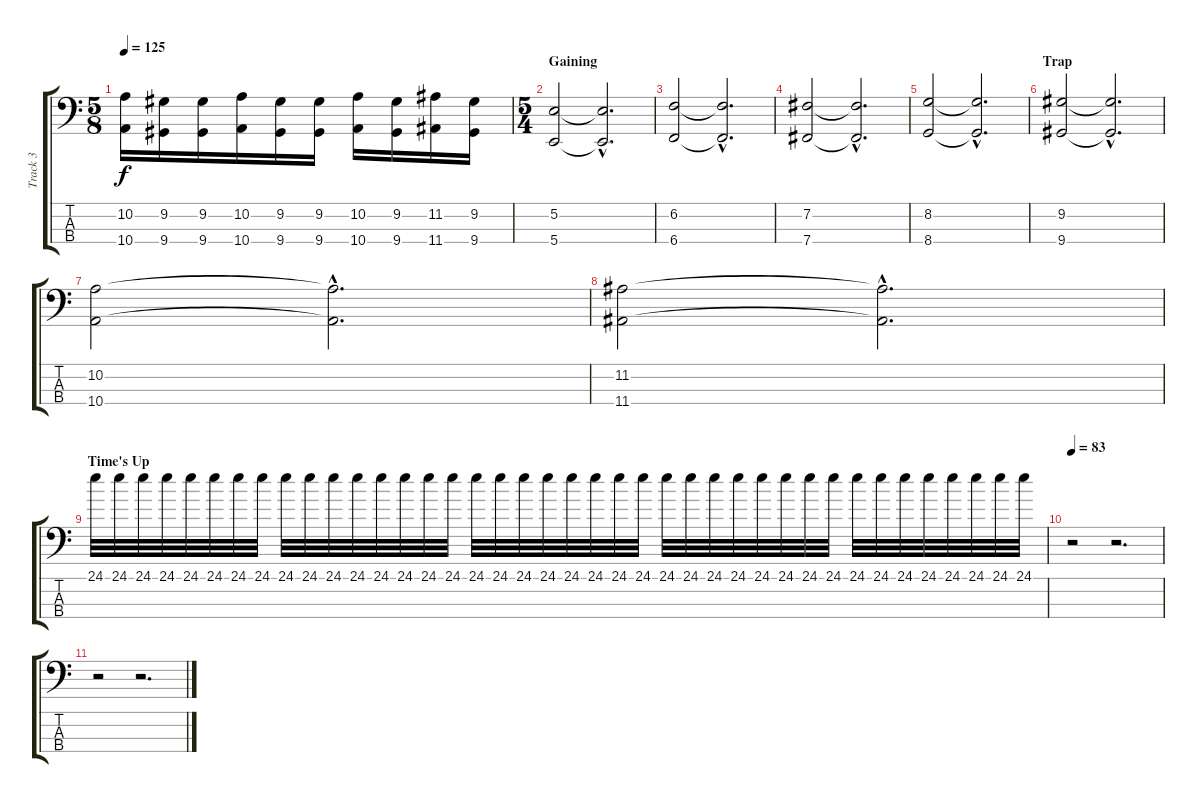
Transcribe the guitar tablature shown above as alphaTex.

\track ("Track 3" "Track 3") {instrument electricbasspick}
\staff {score tabs}
\tuning (E2 B1 Gb1 B0) {hide}
\ts (5 8)
\tempo 125
\clef f4
\ks c
(10.2 10.4).16{dy f} (9.2 9.4).16 (9.2 9.4).16 (10.2 10.4).16 (9.2 9.4).16 (9.2 9.4).16 (10.2 10.4).16 (9.2 9.4).16 (11.2 11.4).16 (9.2 9.4).16 |
\ts (5 4)
\section ("" "Gaining")
(5.2 5.4).2 (5.2{hac t} 5.4{hac t}).2{d} |
(6.2 6.4).2 (6.2{hac t} 6.4{hac t}).2{d} |
(7.2 7.4).2 (7.2{hac t} 7.4{hac t}).2{d} |
(8.2 8.4).2 (8.2{hac t} 8.4{hac t}).2{d} |
\section ("" "Trap")
(9.2 9.4).2 (9.2{hac t} 9.4{hac t}).2{d} |
(10.2 10.4).2 (10.2{hac t} 10.4{hac t}).2{d} |
(11.2 11.4).2 (11.2{hac t} 11.4{hac t}).2{d} |
\section ("" "Time's Up")
24.1.32 24.1.32 24.1.32 24.1.32 24.1.32 24.1.32 24.1.32 24.1.32 24.1.32 24.1.32 24.1.32 24.1.32 24.1.32 24.1.32 24.1.32 24.1.32 24.1.32 24.1.32 24.1.32 24.1.32 24.1.32 24.1.32 24.1.32 24.1.32 24.1.32 24.1.32 24.1.32 24.1.32 24.1.32 24.1.32 24.1.32 24.1.32 24.1.32 24.1.32 24.1.32 24.1.32 24.1.32 24.1.32 24.1.32 24.1.32 |
\tempo 83
r.2 r.2{d} |
r.2 r.2{d}
